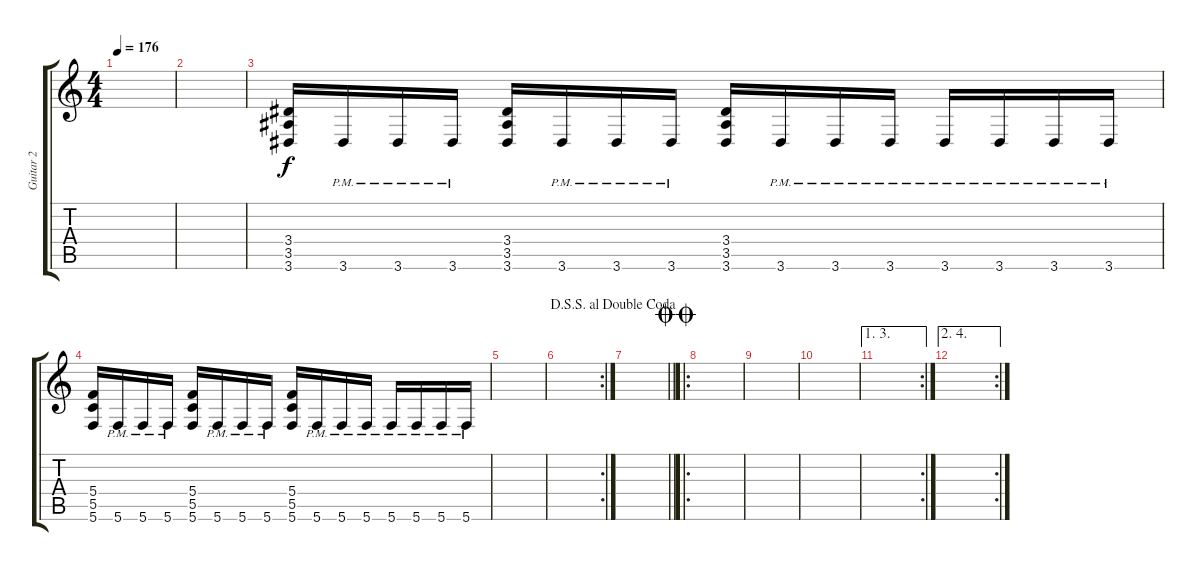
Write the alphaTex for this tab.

\track ("Guitar 2" "Guitar 2") {instrument distortionguitar}
\staff {score tabs}
\tuning (E4 C4 G3 C3 G2 C2) {hide}
\ts (4 4)
\tempo 176
\clef g2
\ks c
|
|
(3.4 3.5 3.6).16 3.6{pm}.16 3.6{pm}.16 3.6{pm}.16 (3.4 3.5 3.6).16 3.6{pm}.16 3.6{pm}.16 3.6{pm}.16 (3.4 3.5 3.6).16 3.6{pm}.16 3.6{pm}.16 3.6{pm}.16 3.6{pm}.16 3.6{pm}.16 3.6{pm}.16 3.6{pm}.16 |
(5.4 5.5 5.6).16 5.6{pm}.16 5.6{pm}.16 5.6{pm}.16 (5.4 5.5 5.6).16 5.6{pm}.16 5.6{pm}.16 5.6{pm}.16 (5.4 5.5 5.6).16 5.6{pm}.16 5.6{pm}.16 5.6{pm}.16 5.6{pm}.16 5.6{pm}.16 5.6{pm}.16 5.6{pm}.16 |
|
\rc 2
|
\jump dalsegnosegnoaldoublecoda
\barLineRight lightlight
|
\ro
\jump doublecoda
|
|
|
\ae (1 3)
\rc 2
|
\ae (2 4)
\rc 2
